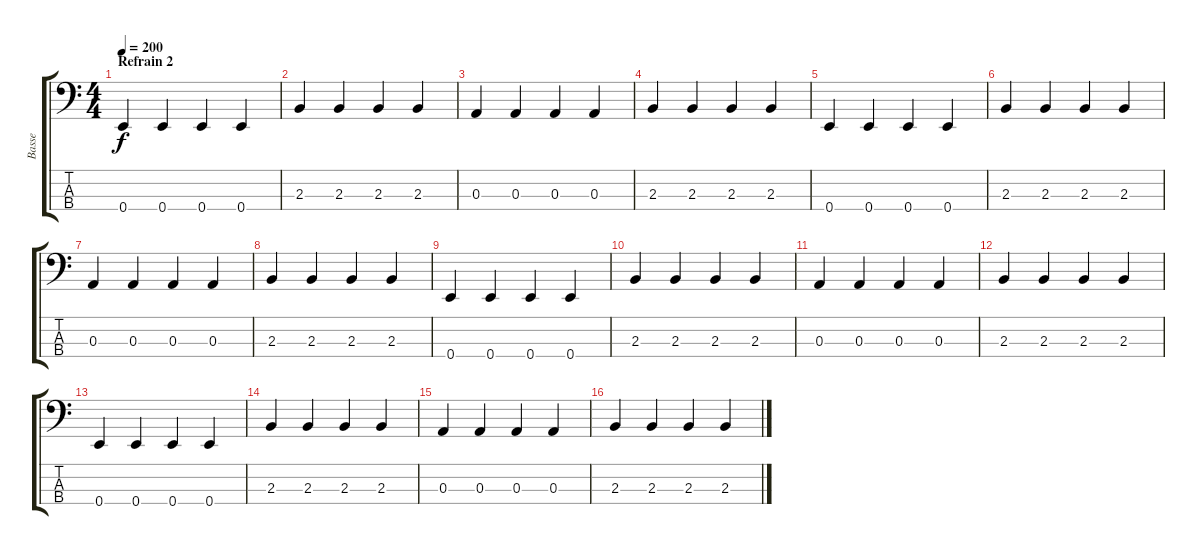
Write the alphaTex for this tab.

\track ("Basse" "Basse") {instrument acousticbass}
\staff {score tabs}
\tuning (G2 D2 A1 E1) {hide}
\ts (4 4)
\section ("" "Refrain 2")
\tempo 200
\clef f4
\ks c
0.4.4{dy f} 0.4.4 0.4.4 0.4.4 |
2.3.4 2.3.4 2.3.4 2.3.4 |
0.3.4 0.3.4 0.3.4 0.3.4 |
2.3.4 2.3.4 2.3.4 2.3.4 |
0.4.4 0.4.4 0.4.4 0.4.4 |
2.3.4 2.3.4 2.3.4 2.3.4 |
0.3.4 0.3.4 0.3.4 0.3.4 |
2.3.4 2.3.4 2.3.4 2.3.4 |
0.4.4 0.4.4 0.4.4 0.4.4 |
2.3.4 2.3.4 2.3.4 2.3.4 |
0.3.4 0.3.4 0.3.4 0.3.4 |
2.3.4 2.3.4 2.3.4 2.3.4 |
0.4.4 0.4.4 0.4.4 0.4.4 |
2.3.4 2.3.4 2.3.4 2.3.4 |
0.3.4 0.3.4 0.3.4 0.3.4 |
2.3.4 2.3.4 2.3.4 2.3.4
